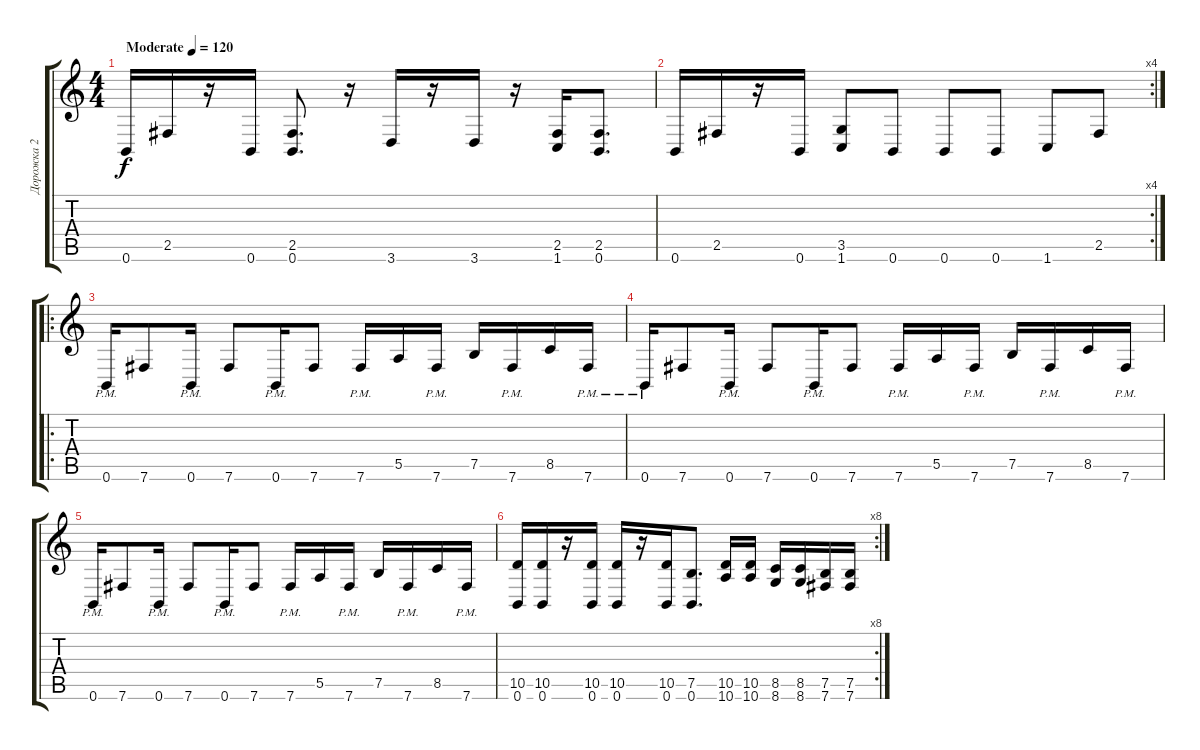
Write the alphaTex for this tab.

\track ("Дорожка 2" "Дорожка 2") {instrument overdrivenguitar}
\staff {score tabs}
\tuning (B3 Gb3 D3 A2 E2 B1) {hide}
\ts (4 4)
\tempo (120 "Moderate")
\clef g2
\ks c
0.6.16{dy f instrument overdrivenguitar} 2.5.16 r.16 0.6.16 (2.5 0.6).8{d} r.16 3.6.16 r.16 3.6.16 r.16 (2.5 1.6).16 (2.5 0.6).8{d} |
\rc 4
0.6.16 2.5.16 r.16 0.6.16 (3.5 1.6).8 0.6.8 0.6.8 0.6.8 1.6.8 2.5.8 |
\ro
0.6{pm}.16 7.6.8 0.6{pm}.16 7.6.8 0.6{pm}.16 7.6.8 7.6{pm}.16 5.5.16 7.6{pm}.16 7.5.16 7.6{pm}.16 8.5.16 7.6{pm}.16 |
0.6{pm}.16 7.6.8 0.6{pm}.16 7.6.8 0.6{pm}.16 7.6.8 7.6{pm}.16 5.5.16 7.6{pm}.16 7.5.16 7.6{pm}.16 8.5.16 7.6{pm}.16 |
0.6{pm}.16 7.6.8 0.6{pm}.16 7.6.8 0.6{pm}.16 7.6.8 7.6{pm}.16 5.5.16 7.6{pm}.16 7.5.16 7.6{pm}.16 8.5.16 7.6{pm}.16 |
\rc 8
(10.5 0.6).16 (10.5 0.6).16 r.16 (10.5 0.6).16 (10.5 0.6).16 r.16 (10.5 0.6).16 (7.5 0.6).8{d} (10.5 10.6).16 (10.5 10.6).16 (8.5 8.6).16 (8.5 8.6).16 (7.5 7.6).16 (7.5 7.6).16
